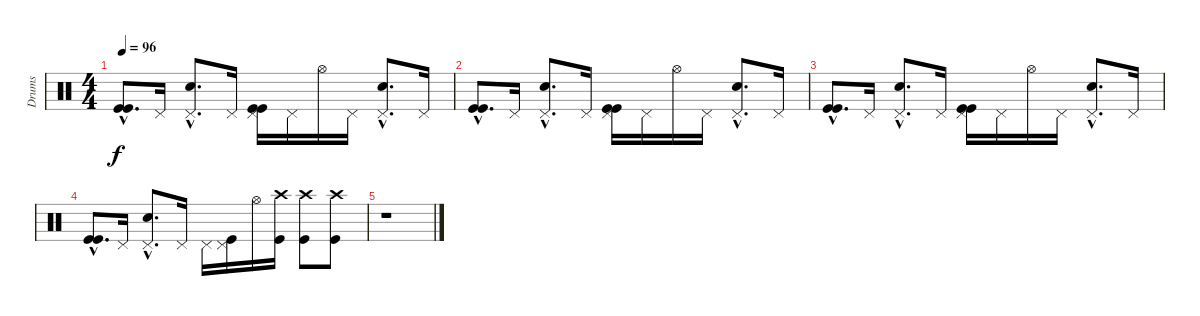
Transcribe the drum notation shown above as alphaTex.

\track ("Drums" "Drums") {instrument percussion}
\staff {score}
\articulation defaults
\ts (4 4)
\tempo 96
\clef neutral
\ks c
("Kick (hit)"{hac} "Kick (hit)"{hac}).8{d dy f} "Pedal Hi-Hat (hit)".16 ("Pedal Hi-Hat (hit)"{hac} "Electric Snare (hit)"{hac}).8{d} "Pedal Hi-Hat (hit)".16 ("Pedal Hi-Hat (hit)" "Kick (hit)" "Kick (hit)").16 "Pedal Hi-Hat (hit)".16 "Hi-Hat (open)".16 "Pedal Hi-Hat (hit)".16 ("Pedal Hi-Hat (hit)"{hac} "Electric Snare (hit)"{hac}).8{d} "Pedal Hi-Hat (hit)".16 |
("Kick (hit)"{hac} "Kick (hit)"{hac}).8{d} "Pedal Hi-Hat (hit)".16 ("Pedal Hi-Hat (hit)"{hac} "Electric Snare (hit)"{hac}).8{d} "Pedal Hi-Hat (hit)".16 ("Pedal Hi-Hat (hit)" "Kick (hit)" "Kick (hit)").16 "Pedal Hi-Hat (hit)".16 "Hi-Hat (open)".16 "Pedal Hi-Hat (hit)".16 ("Pedal Hi-Hat (hit)"{hac} "Electric Snare (hit)"{hac}).8{d} "Pedal Hi-Hat (hit)".16 |
("Kick (hit)"{hac} "Kick (hit)"{hac}).8{d} "Pedal Hi-Hat (hit)".16 ("Pedal Hi-Hat (hit)"{hac} "Electric Snare (hit)"{hac}).8{d} "Pedal Hi-Hat (hit)".16 ("Pedal Hi-Hat (hit)" "Kick (hit)" "Kick (hit)").16 "Pedal Hi-Hat (hit)".16 "Hi-Hat (open)".16 "Pedal Hi-Hat (hit)".16 ("Pedal Hi-Hat (hit)"{hac} "Electric Snare (hit)"{hac}).8{d} "Pedal Hi-Hat (hit)".16 |
("Kick (hit)"{hac} "Kick (hit)"{hac}).8{d} "Pedal Hi-Hat (hit)".16 ("Pedal Hi-Hat (hit)"{hac} "Electric Snare (hit)"{hac}).8{d} "Pedal Hi-Hat (hit)".16 "Pedal Hi-Hat (hit)".16 ("Pedal Hi-Hat (hit)" "Kick (hit)").16 "Hi-Hat (open)".16 ("Crash high (hit)" "Kick (hit)").16 ("Crash high (hit)" "Kick (hit)").8 ("Crash high (hit)" "Kick (hit)").8 |
r.1
